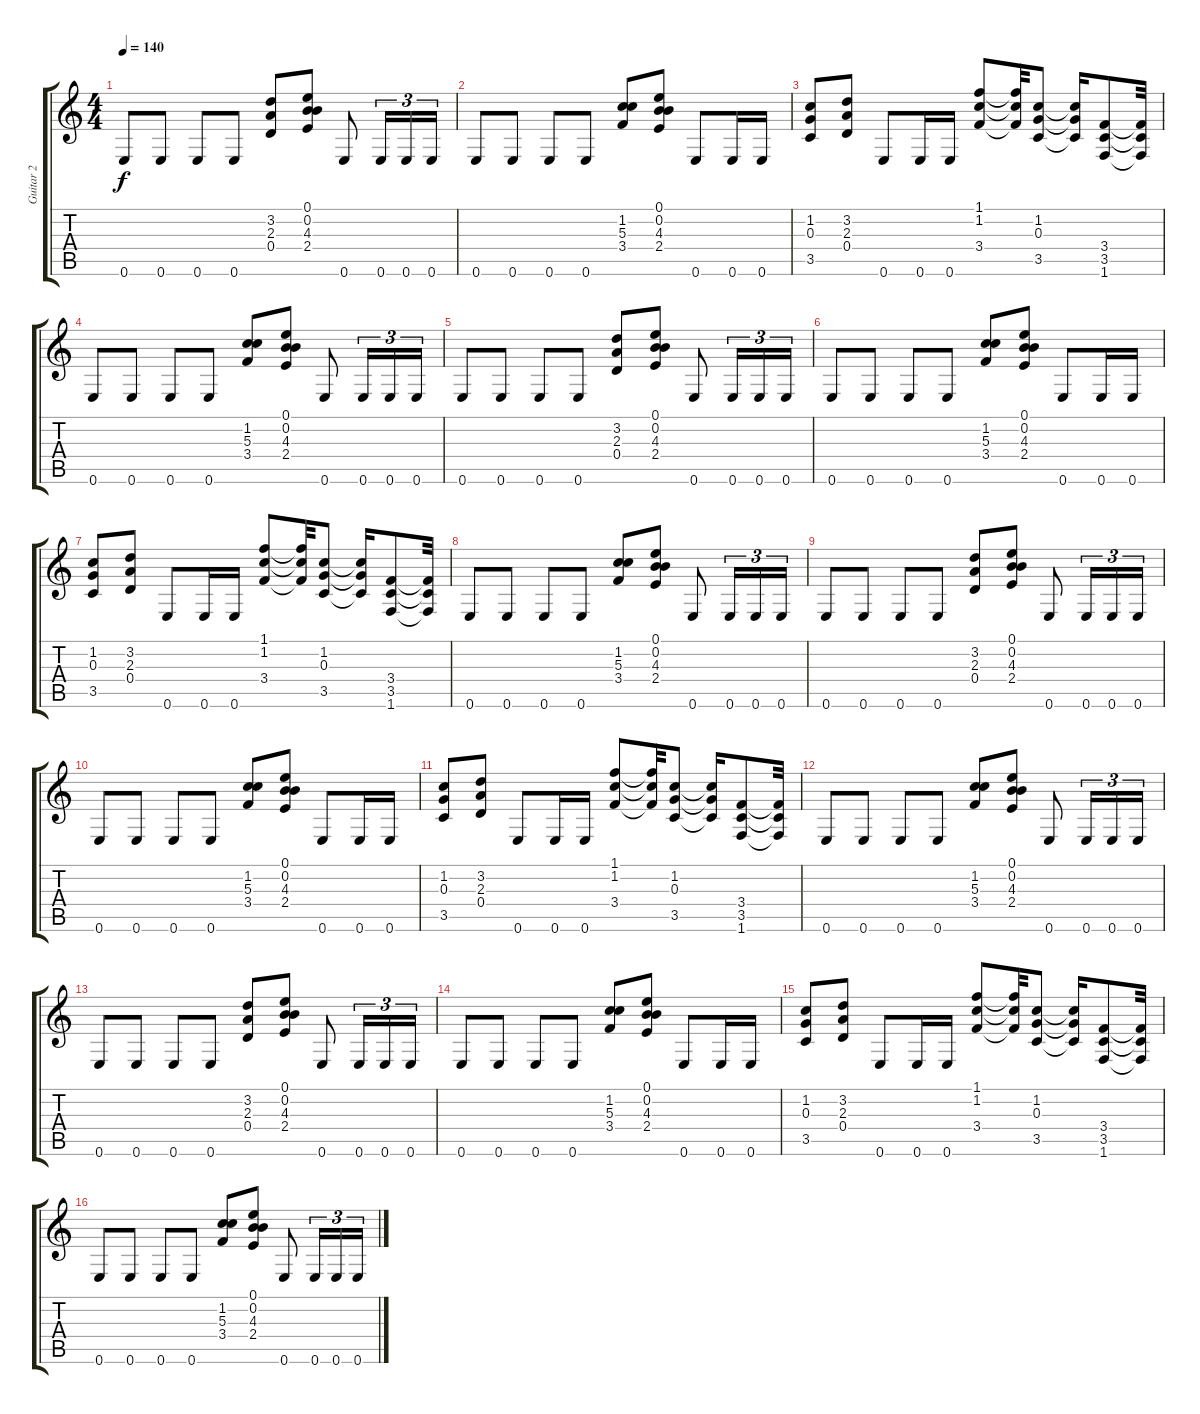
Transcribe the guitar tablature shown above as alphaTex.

\track ("Guitar 2" "Guitar 2") {instrument distortionguitar}
\staff {score tabs}
\tuning (E4 B3 G3 D3 A2 E2) {hide}
\ts (4 4)
\tempo 140
\clef g2
\ks c
0.6.8{dy f} 0.6.8 0.6.8 0.6.8 (3.2 2.3 0.4).8 (0.1 0.2 4.3 2.4).8 0.6.8 0.6.16{tu (3 2)} 0.6.16{tu (3 2)} 0.6.16{tu (3 2)} |
0.6.8 0.6.8 0.6.8 0.6.8 (1.2 5.3 3.4).8 (0.1 0.2 4.3 2.4).8 0.6.8 0.6.16 0.6.16 |
(1.2 0.3 3.5).8 (3.2 2.3 0.4).8 0.6.8 0.6.16 0.6.16 (1.1 1.2 3.4).8 (1.1{t} 1.2{t} 3.4{t}).32 (1.2 0.3 3.5).8 (1.2{t} 0.3{t} 3.5{t}).16 (3.4 3.5 1.6).8 (3.4{t} 3.5{t} 1.6{t}).32 |
0.6.8 0.6.8 0.6.8 0.6.8 (1.2 5.3 3.4).8 (0.1 0.2 4.3 2.4).8 0.6.8 0.6.16{tu (3 2)} 0.6.16{tu (3 2)} 0.6.16{tu (3 2)} |
0.6.8 0.6.8 0.6.8 0.6.8 (3.2 2.3 0.4).8 (0.1 0.2 4.3 2.4).8 0.6.8 0.6.16{tu (3 2)} 0.6.16{tu (3 2)} 0.6.16{tu (3 2)} |
0.6.8 0.6.8 0.6.8 0.6.8 (1.2 5.3 3.4).8 (0.1 0.2 4.3 2.4).8 0.6.8 0.6.16 0.6.16 |
(1.2 0.3 3.5).8 (3.2 2.3 0.4).8 0.6.8 0.6.16 0.6.16 (1.1 1.2 3.4).8 (1.1{t} 1.2{t} 3.4{t}).32 (1.2 0.3 3.5).8 (1.2{t} 0.3{t} 3.5{t}).16 (3.4 3.5 1.6).8 (3.4{t} 3.5{t} 1.6{t}).32 |
0.6.8 0.6.8 0.6.8 0.6.8 (1.2 5.3 3.4).8 (0.1 0.2 4.3 2.4).8 0.6.8 0.6.16{tu (3 2)} 0.6.16{tu (3 2)} 0.6.16{tu (3 2)} |
0.6.8 0.6.8 0.6.8 0.6.8 (3.2 2.3 0.4).8 (0.1 0.2 4.3 2.4).8 0.6.8 0.6.16{tu (3 2)} 0.6.16{tu (3 2)} 0.6.16{tu (3 2)} |
0.6.8 0.6.8 0.6.8 0.6.8 (1.2 5.3 3.4).8 (0.1 0.2 4.3 2.4).8 0.6.8 0.6.16 0.6.16 |
(1.2 0.3 3.5).8 (3.2 2.3 0.4).8 0.6.8 0.6.16 0.6.16 (1.1 1.2 3.4).8 (1.1{t} 1.2{t} 3.4{t}).32 (1.2 0.3 3.5).8 (1.2{t} 0.3{t} 3.5{t}).16 (3.4 3.5 1.6).8 (3.4{t} 3.5{t} 1.6{t}).32 |
0.6.8 0.6.8 0.6.8 0.6.8 (1.2 5.3 3.4).8 (0.1 0.2 4.3 2.4).8 0.6.8 0.6.16{tu (3 2)} 0.6.16{tu (3 2)} 0.6.16{tu (3 2)} |
0.6.8 0.6.8 0.6.8 0.6.8 (3.2 2.3 0.4).8 (0.1 0.2 4.3 2.4).8 0.6.8 0.6.16{tu (3 2)} 0.6.16{tu (3 2)} 0.6.16{tu (3 2)} |
0.6.8 0.6.8 0.6.8 0.6.8 (1.2 5.3 3.4).8 (0.1 0.2 4.3 2.4).8 0.6.8 0.6.16 0.6.16 |
(1.2 0.3 3.5).8 (3.2 2.3 0.4).8 0.6.8 0.6.16 0.6.16 (1.1 1.2 3.4).8 (1.1{t} 1.2{t} 3.4{t}).32 (1.2 0.3 3.5).8 (1.2{t} 0.3{t} 3.5{t}).16 (3.4 3.5 1.6).8 (3.4{t} 3.5{t} 1.6{t}).32 |
0.6.8 0.6.8 0.6.8 0.6.8 (1.2 5.3 3.4).8 (0.1 0.2 4.3 2.4).8 0.6.8 0.6.16{tu (3 2)} 0.6.16{tu (3 2)} 0.6.16{tu (3 2)}
